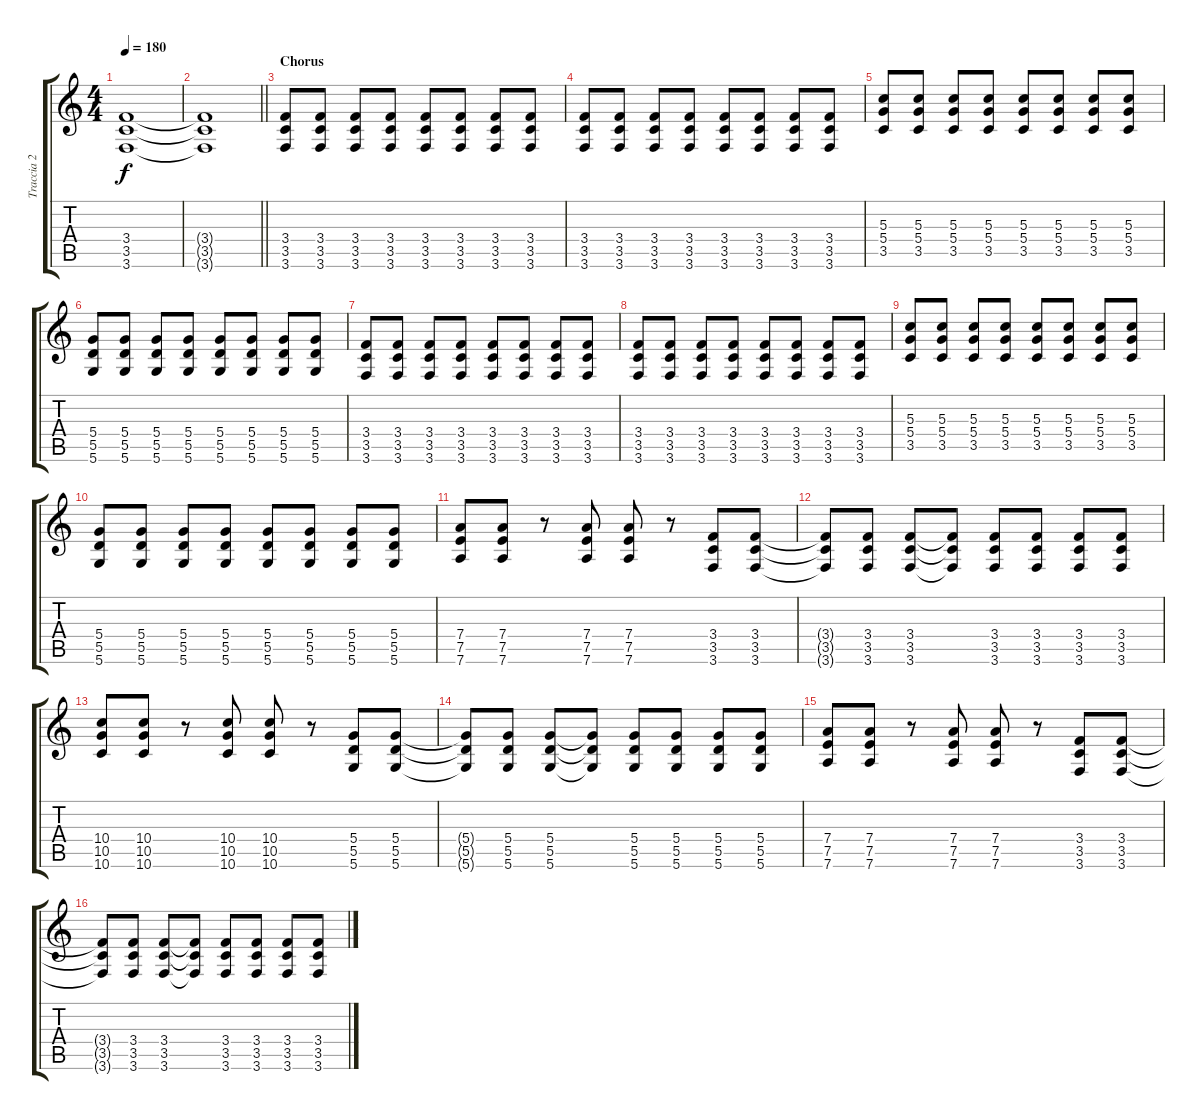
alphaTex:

\track ("Traccia 2" "Traccia 2") {instrument distortionguitar}
\staff {score tabs}
\tuning (E4 B3 G3 D3 A2 D2) {hide}
\ts (4 4)
\tempo 180
\clef g2
\ks c
(3.4{t} 3.5{t} 3.6{t}).1{dy f} |
\barLineRight lightlight
(3.4{t} 3.5{t} 3.6{t}).1 |
\section ("" "Chorus")
(3.4 3.5 3.6).8 (3.4 3.5 3.6).8 (3.4 3.5 3.6).8 (3.4 3.5 3.6).8 (3.4 3.5 3.6).8 (3.4 3.5 3.6).8 (3.4 3.5 3.6).8 (3.4 3.5 3.6).8 |
(3.4 3.5 3.6).8 (3.4 3.5 3.6).8 (3.4 3.5 3.6).8 (3.4 3.5 3.6).8 (3.4 3.5 3.6).8 (3.4 3.5 3.6).8 (3.4 3.5 3.6).8 (3.4 3.5 3.6).8 |
(5.3 5.4 3.5).8 (5.3 5.4 3.5).8 (5.3 5.4 3.5).8 (5.3 5.4 3.5).8 (5.3 5.4 3.5).8 (5.3 5.4 3.5).8 (5.3 5.4 3.5).8 (5.3 5.4 3.5).8 |
(5.4 5.5 5.6).8 (5.4 5.5 5.6).8 (5.4 5.5 5.6).8 (5.4 5.5 5.6).8 (5.4 5.5 5.6).8 (5.4 5.5 5.6).8 (5.4 5.5 5.6).8 (5.4 5.5 5.6).8 |
(3.4 3.5 3.6).8 (3.4 3.5 3.6).8 (3.4 3.5 3.6).8 (3.4 3.5 3.6).8 (3.4 3.5 3.6).8 (3.4 3.5 3.6).8 (3.4 3.5 3.6).8 (3.4 3.5 3.6).8 |
(3.4 3.5 3.6).8 (3.4 3.5 3.6).8 (3.4 3.5 3.6).8 (3.4 3.5 3.6).8 (3.4 3.5 3.6).8 (3.4 3.5 3.6).8 (3.4 3.5 3.6).8 (3.4 3.5 3.6).8 |
(5.3 5.4 3.5).8 (5.3 5.4 3.5).8 (5.3 5.4 3.5).8 (5.3 5.4 3.5).8 (5.3 5.4 3.5).8 (5.3 5.4 3.5).8 (5.3 5.4 3.5).8 (5.3 5.4 3.5).8 |
(5.4 5.5 5.6).8 (5.4 5.5 5.6).8 (5.4 5.5 5.6).8 (5.4 5.5 5.6).8 (5.4 5.5 5.6).8 (5.4 5.5 5.6).8 (5.4 5.5 5.6).8 (5.4 5.5 5.6).8 |
(7.4 7.5 7.6).8 (7.4 7.5 7.6).8 r.8 (7.4 7.5 7.6).8 (7.4 7.5 7.6).8 r.8 (3.4 3.5 3.6).8 (3.4 3.5 3.6).8 |
(3.4{t} 3.5{t} 3.6{t}).8 (3.4 3.5 3.6).8 (3.4 3.5 3.6).8 (3.4{t} 3.5{t} 3.6{t}).8 (3.4 3.5 3.6).8 (3.4 3.5 3.6).8 (3.4 3.5 3.6).8 (3.4 3.5 3.6).8 |
(10.4 10.5 10.6).8 (10.4 10.5 10.6).8 r.8 (10.4 10.5 10.6).8 (10.4 10.5 10.6).8 r.8 (5.4 5.5 5.6).8 (5.4 5.5 5.6).8 |
(5.4{t} 5.5{t} 5.6{t}).8 (5.4 5.5 5.6).8 (5.4 5.5 5.6).8 (5.4{t} 5.5{t} 5.6{t}).8 (5.4 5.5 5.6).8 (5.4 5.5 5.6).8 (5.4 5.5 5.6).8 (5.4 5.5 5.6).8 |
(7.4 7.5 7.6).8 (7.4 7.5 7.6).8 r.8 (7.4 7.5 7.6).8 (7.4 7.5 7.6).8 r.8 (3.4 3.5 3.6).8 (3.4 3.5 3.6).8 |
(3.4{t} 3.5{t} 3.6{t}).8 (3.4 3.5 3.6).8 (3.4 3.5 3.6).8 (3.4{t} 3.5{t} 3.6{t}).8 (3.4 3.5 3.6).8 (3.4 3.5 3.6).8 (3.4 3.5 3.6).8 (3.4 3.5 3.6).8
